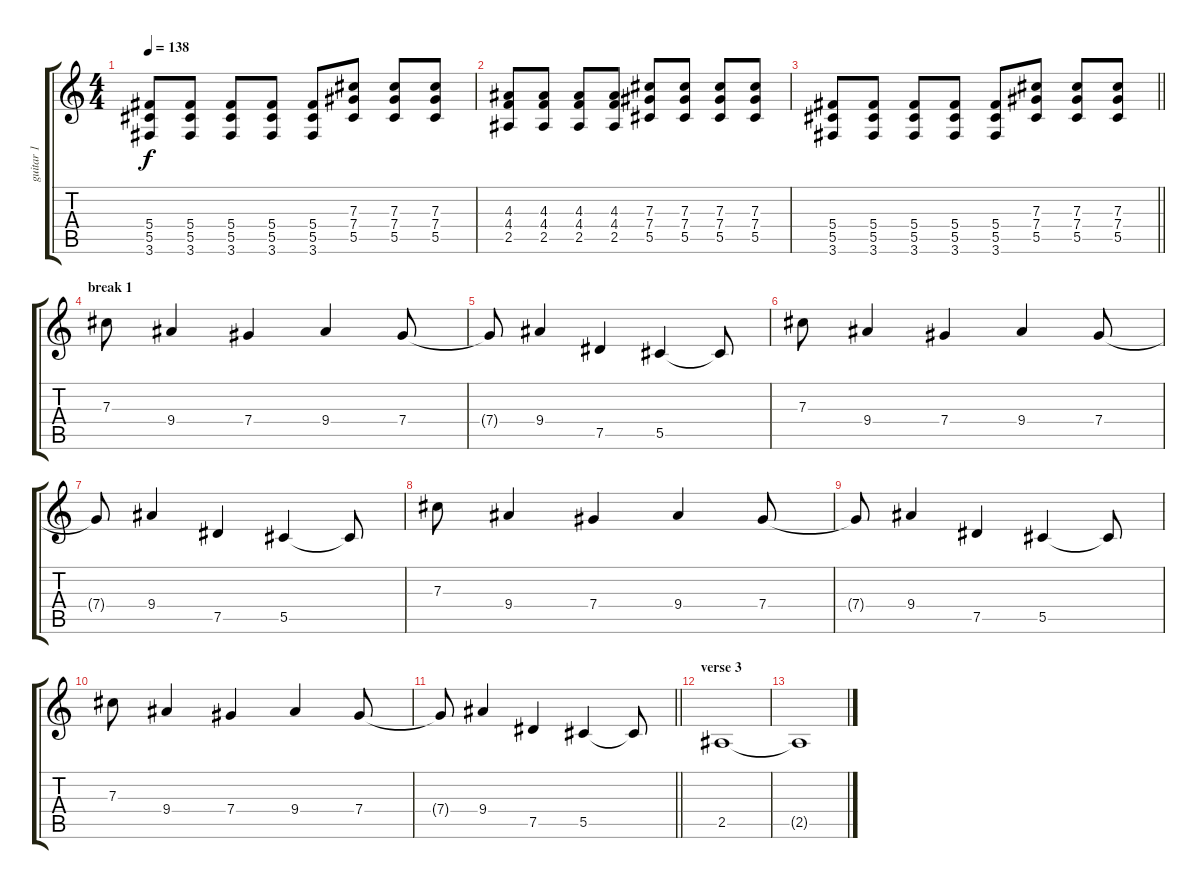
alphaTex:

\track ("guitar 1" "guitar 1") {instrument distortionguitar}
\staff {score tabs}
\tuning (Eb4 Bb3 Gb3 Db3 Ab2 Eb2) {hide}
\ts (4 4)
\tempo 138
\clef g2
\ks c
(5.4 5.5 3.6).8{dy f} (5.4 5.5 3.6).8 (5.4 5.5 3.6).8 (5.4 5.5 3.6).8 (5.4 5.5 3.6).8 (7.3 7.4 5.5).8 (7.3 7.4 5.5).8 (7.3 7.4 5.5).8 |
(4.3 4.4 2.5).8 (4.3 4.4 2.5).8 (4.3 4.4 2.5).8 (4.3 4.4 2.5).8 (7.3 7.4 5.5).8 (7.3 7.4 5.5).8 (7.3 7.4 5.5).8 (7.3 7.4 5.5).8 |
\barLineRight lightlight
(5.4 5.5 3.6).8 (5.4 5.5 3.6).8 (5.4 5.5 3.6).8 (5.4 5.5 3.6).8 (5.4 5.5 3.6).8 (7.3 7.4 5.5).8 (7.3 7.4 5.5).8 (7.3 7.4 5.5).8 |
\section ("" "break 1 ")
7.3.8{volume 11 instrument distortionguitar} 9.4.4 7.4.4 9.4.4 7.4.8 |
7.4{t}.8 9.4.4 7.5.4 5.5.4 5.5{t}.8 |
7.3.8 9.4.4 7.4.4 9.4.4 7.4.8 |
7.4{t}.8 9.4.4 7.5.4 5.5.4 5.5{t}.8 |
7.3.8 9.4.4 7.4.4 9.4.4 7.4.8 |
7.4{t}.8 9.4.4 7.5.4 5.5.4 5.5{t}.8 |
7.3.8 9.4.4 7.4.4 9.4.4 7.4.8 |
\barLineRight lightlight
7.4{t}.8 9.4.4 7.5.4 5.5.4 5.5{t}.8 |
\section ("" "verse 3")
2.5.1{volume 12 instrument distortionguitar} |
2.5{t}.1
